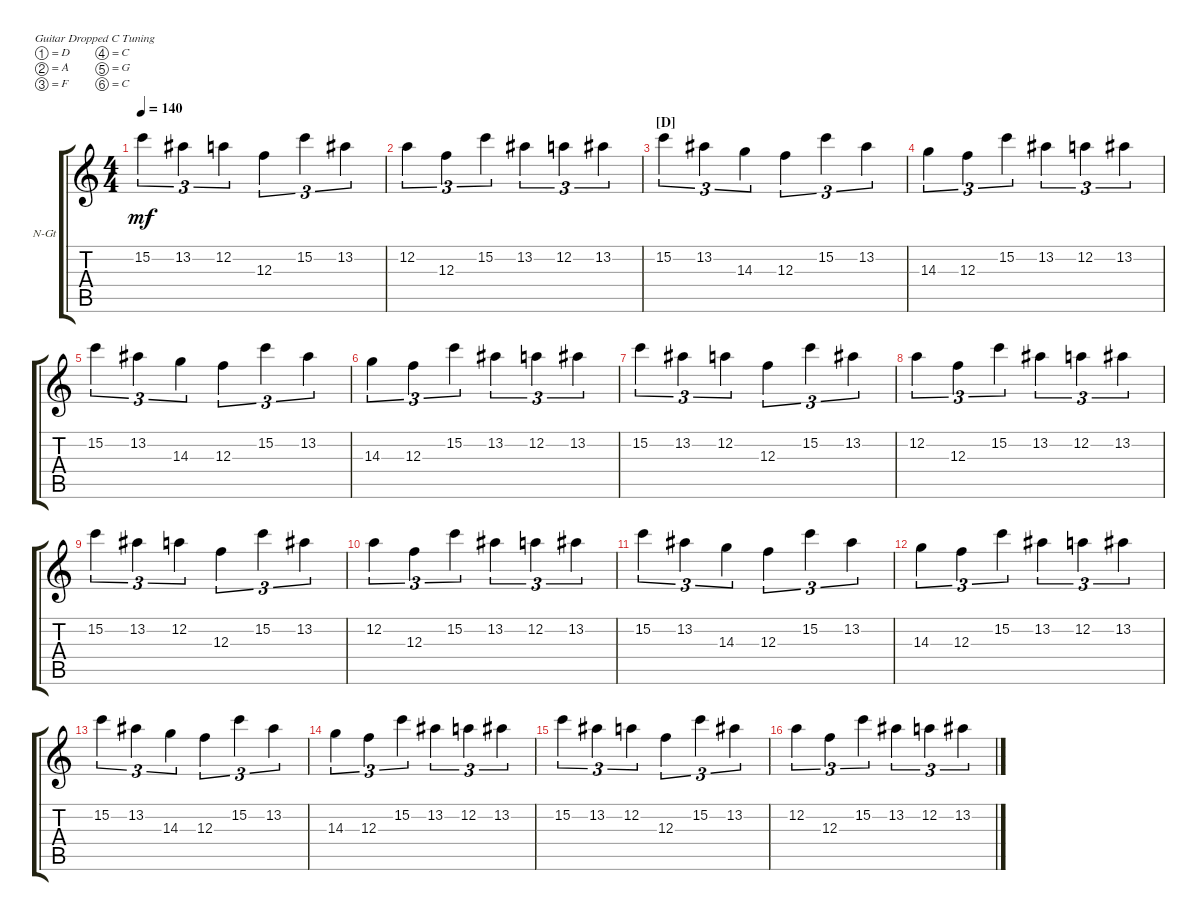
\bracketExtendMode groupsimilarinstruments
\firstSystemTrackNameOrientation horizontal
\otherSystemsTrackNameOrientation horizontal
\track ("Clean 1" "N-Gt") {instrument acousticguitarnylon}
\staff {score tabs}
\tuning (D4 A3 F3 C3 G2 C2)
\ts (4 4)
\tempo 140
\clef g2
\scale
0.333333
\ks c
15.2.4{tu (3 2) dy mf} 13.2.4{tu (3 2)} 12.2.4{tu (3 2)} 12.3.4{tu (3 2)} 15.2.4{tu (3 2)} 13.2.4{tu (3 2)} |
\scale
0.333333 12.2.4{tu (3 2)} 12.3.4{tu (3 2)} 15.2.4{tu (3 2)} 13.2.4{tu (3 2)} 12.2.4{tu (3 2)} 13.2.4{tu (3 2)} |
\section ("D" "")
\scale
0.333333 15.2.4{tu (3 2)} 13.2.4{tu (3 2)} 14.3.4{tu (3 2)} 12.3.4{tu (3 2)} 15.2.4{tu (3 2)} 13.2.4{tu (3 2)} |
\scale
0.333333 14.3.4{tu (3 2)} 12.3.4{tu (3 2)} 15.2.4{tu (3 2)} 13.2.4{tu (3 2)} 12.2.4{tu (3 2)} 13.2.4{tu (3 2)} |
\scale
0.333333 15.2.4{tu (3 2)} 13.2.4{tu (3 2)} 14.3.4{tu (3 2)} 12.3.4{tu (3 2)} 15.2.4{tu (3 2)} 13.2.4{tu (3 2)} |
\scale
0.333333 14.3.4{tu (3 2)} 12.3.4{tu (3 2)} 15.2.4{tu (3 2)} 13.2.4{tu (3 2)} 12.2.4{tu (3 2)} 13.2.4{tu (3 2)} |
\scale
0.333333 15.2.4{tu (3 2)} 13.2.4{tu (3 2)} 12.2.4{tu (3 2)} 12.3.4{tu (3 2)} 15.2.4{tu (3 2)} 13.2.4{tu (3 2)} |
\scale
0.333333 12.2.4{tu (3 2)} 12.3.4{tu (3 2)} 15.2.4{tu (3 2)} 13.2.4{tu (3 2)} 12.2.4{tu (3 2)} 13.2.4{tu (3 2)} |
\scale
0.333333 15.2.4{tu (3 2)} 13.2.4{tu (3 2)} 12.2.4{tu (3 2)} 12.3.4{tu (3 2)} 15.2.4{tu (3 2)} 13.2.4{tu (3 2)} |
\scale
0.333333 12.2.4{tu (3 2)} 12.3.4{tu (3 2)} 15.2.4{tu (3 2)} 13.2.4{tu (3 2)} 12.2.4{tu (3 2)} 13.2.4{tu (3 2)} |
\scale
0.333333 15.2.4{tu (3 2)} 13.2.4{tu (3 2)} 14.3.4{tu (3 2)} 12.3.4{tu (3 2)} 15.2.4{tu (3 2)} 13.2.4{tu (3 2)} |
\scale
0.333333 14.3.4{tu (3 2)} 12.3.4{tu (3 2)} 15.2.4{tu (3 2)} 13.2.4{tu (3 2)} 12.2.4{tu (3 2)} 13.2.4{tu (3 2)} |
\scale
0.333333 15.2.4{tu (3 2)} 13.2.4{tu (3 2)} 14.3.4{tu (3 2)} 12.3.4{tu (3 2)} 15.2.4{tu (3 2)} 13.2.4{tu (3 2)} |
\scale
0.333333 14.3.4{tu (3 2)} 12.3.4{tu (3 2)} 15.2.4{tu (3 2)} 13.2.4{tu (3 2)} 12.2.4{tu (3 2)} 13.2.4{tu (3 2)} |
\scale
0.333333 15.2.4{tu (3 2)} 13.2.4{tu (3 2)} 12.2.4{tu (3 2)} 12.3.4{tu (3 2)} 15.2.4{tu (3 2)} 13.2.4{tu (3 2)} |
\scale
0.333333 12.2.4{tu (3 2)} 12.3.4{tu (3 2)} 15.2.4{tu (3 2)} 13.2.4{tu (3 2)} 12.2.4{tu (3 2)} 13.2.4{tu (3 2)}
